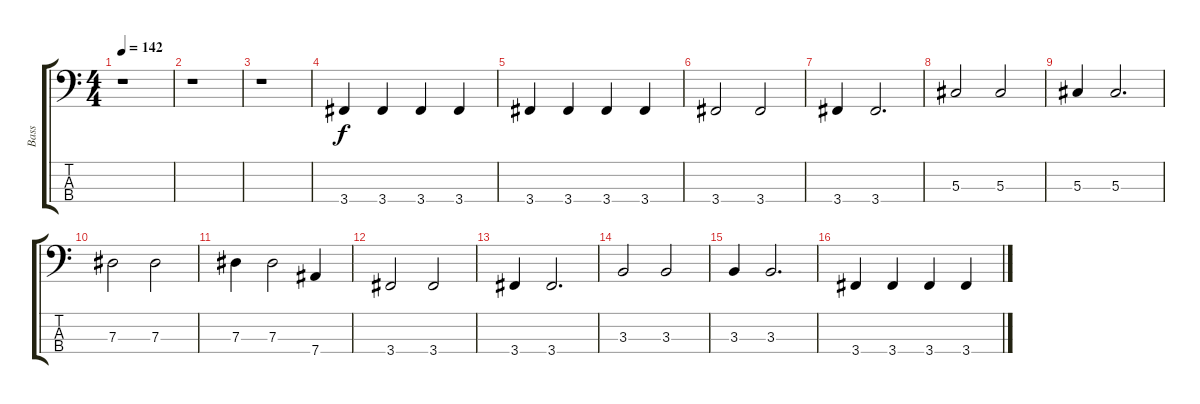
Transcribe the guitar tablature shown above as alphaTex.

\track ("Bass" "Bass") {instrument electricbassfinger}
\staff {score tabs}
\tuning (Gb2 Db2 Ab1 Eb1) {hide}
\ts (4 4)
\tempo 142
\clef f4
\ks c
r.1{dy f} |
r.1 |
r.1 |
3.4.4 3.4.4 3.4.4 3.4.4 |
3.4.4 3.4.4 3.4.4 3.4.4 |
3.4.2 3.4.2 |
3.4.4 3.4.2{d} |
5.3.2 5.3.2 |
5.3.4 5.3.2{d} |
7.3.2 7.3.2 |
7.3.4 7.3.2 7.4.4 |
3.4.2 3.4.2 |
3.4.4 3.4.2{d} |
3.3.2 3.3.2 |
3.3.4 3.3.2{d} |
3.4.4 3.4.4 3.4.4 3.4.4
